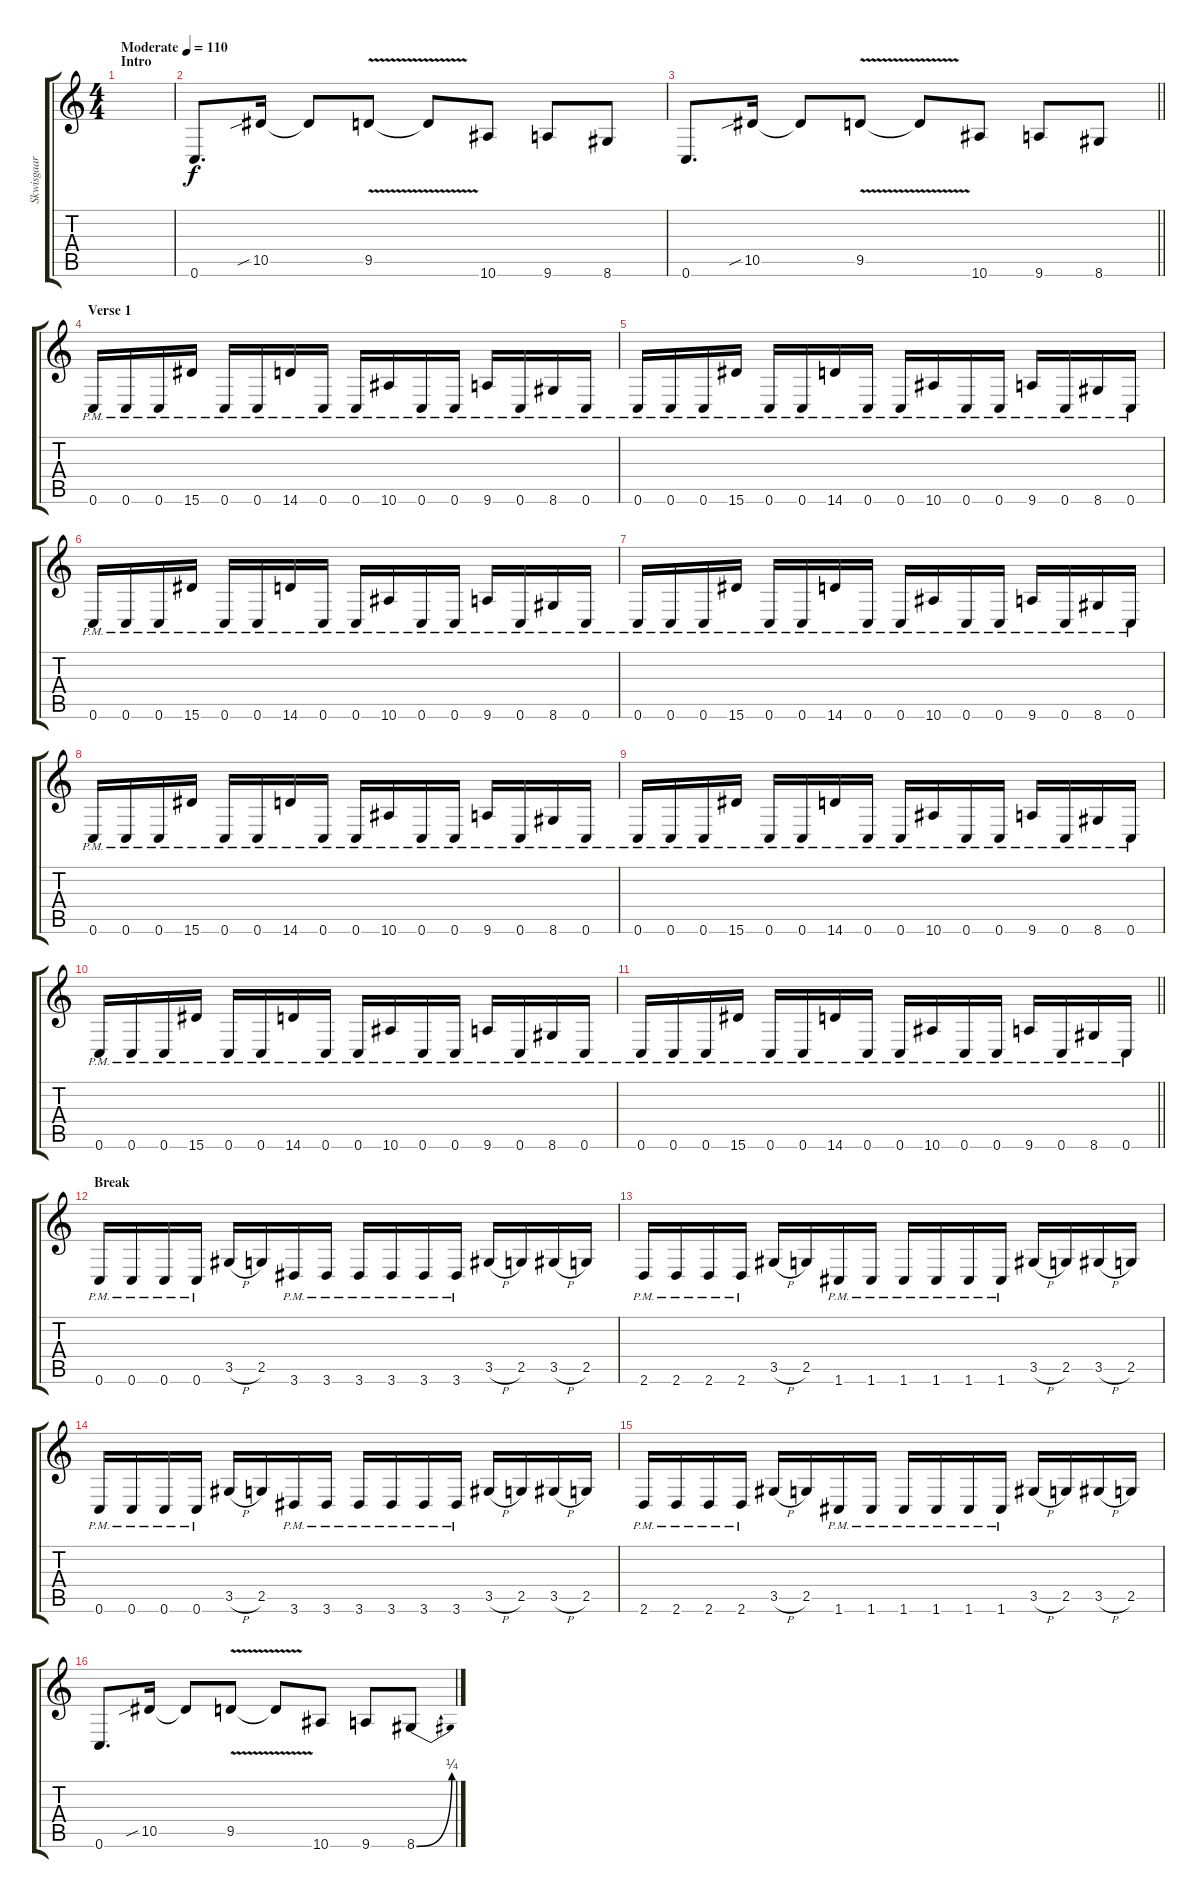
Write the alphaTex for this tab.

\track ("Skwisgaar Skwigelf (Lead Guitar 1)" "Skwisgaar ") {instrument distortionguitar}
\staff {score tabs}
\tuning (C4 G3 Eb3 Bb2 F2 C2) {hide}
\ts (4 4)
\section ("" "Intro")
\tempo (110 "Moderate")
\clef g2
\ks c
|
0.6.8{d} 10.5{sib}.16 10.5{t}.8 9.5{v}.8 9.5{t}.8 10.6.8 9.6.8 8.6.8 |
\barLineRight lightlight
0.6.8{d} 10.5{sib}.16 10.5{t}.8 9.5{v}.8 9.5{t}.8 10.6.8 9.6.8 8.6.8 |
\section ("" "Verse 1")
0.6{pm}.16 0.6{pm}.16 0.6{pm}.16 15.6{pm}.16 0.6{pm}.16 0.6{pm}.16 14.6{pm}.16 0.6{pm}.16 0.6{pm}.16 10.6{pm}.16 0.6{pm}.16 0.6{pm}.16 9.6{pm}.16 0.6{pm}.16 8.6{pm}.16 0.6{pm}.16 |
0.6{pm}.16 0.6{pm}.16 0.6{pm}.16 15.6{pm}.16 0.6{pm}.16 0.6{pm}.16 14.6{pm}.16 0.6{pm}.16 0.6{pm}.16 10.6{pm}.16 0.6{pm}.16 0.6{pm}.16 9.6{pm}.16 0.6{pm}.16 8.6{pm}.16 0.6{pm}.16 |
0.6{pm}.16 0.6{pm}.16 0.6{pm}.16 15.6{pm}.16 0.6{pm}.16 0.6{pm}.16 14.6{pm}.16 0.6{pm}.16 0.6{pm}.16 10.6{pm}.16 0.6{pm}.16 0.6{pm}.16 9.6{pm}.16 0.6{pm}.16 8.6{pm}.16 0.6{pm}.16 |
0.6{pm}.16 0.6{pm}.16 0.6{pm}.16 15.6{pm}.16 0.6{pm}.16 0.6{pm}.16 14.6{pm}.16 0.6{pm}.16 0.6{pm}.16 10.6{pm}.16 0.6{pm}.16 0.6{pm}.16 9.6{pm}.16 0.6{pm}.16 8.6{pm}.16 0.6{pm}.16 |
0.6{pm}.16 0.6{pm}.16 0.6{pm}.16 15.6{pm}.16 0.6{pm}.16 0.6{pm}.16 14.6{pm}.16 0.6{pm}.16 0.6{pm}.16 10.6{pm}.16 0.6{pm}.16 0.6{pm}.16 9.6{pm}.16 0.6{pm}.16 8.6{pm}.16 0.6{pm}.16 |
0.6{pm}.16 0.6{pm}.16 0.6{pm}.16 15.6{pm}.16 0.6{pm}.16 0.6{pm}.16 14.6{pm}.16 0.6{pm}.16 0.6{pm}.16 10.6{pm}.16 0.6{pm}.16 0.6{pm}.16 9.6{pm}.16 0.6{pm}.16 8.6{pm}.16 0.6{pm}.16 |
0.6{pm}.16 0.6{pm}.16 0.6{pm}.16 15.6{pm}.16 0.6{pm}.16 0.6{pm}.16 14.6{pm}.16 0.6{pm}.16 0.6{pm}.16 10.6{pm}.16 0.6{pm}.16 0.6{pm}.16 9.6{pm}.16 0.6{pm}.16 8.6{pm}.16 0.6{pm}.16 |
\barLineRight lightlight
0.6{pm}.16 0.6{pm}.16 0.6{pm}.16 15.6{pm}.16 0.6{pm}.16 0.6{pm}.16 14.6{pm}.16 0.6{pm}.16 0.6{pm}.16 10.6{pm}.16 0.6{pm}.16 0.6{pm}.16 9.6{pm}.16 0.6{pm}.16 8.6{pm}.16 0.6{pm}.16 |
\section ("" "Break")
0.6{pm}.16 0.6{pm}.16 0.6{pm}.16 0.6{pm}.16 3.5{h}.16 2.5.16 3.6{pm}.16 3.6{pm}.16 3.6{pm}.16 3.6{pm}.16 3.6{pm}.16 3.6{pm}.16 3.5{h}.16 2.5.16 3.5{h}.16 2.5.16 |
2.6{pm}.16 2.6{pm}.16 2.6{pm}.16 2.6{pm}.16 3.5{h}.16 2.5.16 1.6{pm}.16 1.6{pm}.16 1.6{pm}.16 1.6{pm}.16 1.6{pm}.16 1.6{pm}.16 3.5{h}.16 2.5.16 3.5{h}.16 2.5.16 |
0.6{pm}.16 0.6{pm}.16 0.6{pm}.16 0.6{pm}.16 3.5{h}.16 2.5.16 3.6{pm}.16 3.6{pm}.16 3.6{pm}.16 3.6{pm}.16 3.6{pm}.16 3.6{pm}.16 3.5{h}.16 2.5.16 3.5{h}.16 2.5.16 |
2.6{pm}.16 2.6{pm}.16 2.6{pm}.16 2.6{pm}.16 3.5{h}.16 2.5.16 1.6{pm}.16 1.6{pm}.16 1.6{pm}.16 1.6{pm}.16 1.6{pm}.16 1.6{pm}.16 3.5{h}.16 2.5.16 3.5{h}.16 2.5.16 |
0.6.8{d} 10.5{sib}.16 10.5{t}.8 9.5{v}.8 9.5{t}.8 10.6.8 9.6.8 8.6{be (bend 0 0 60 1)}.8
